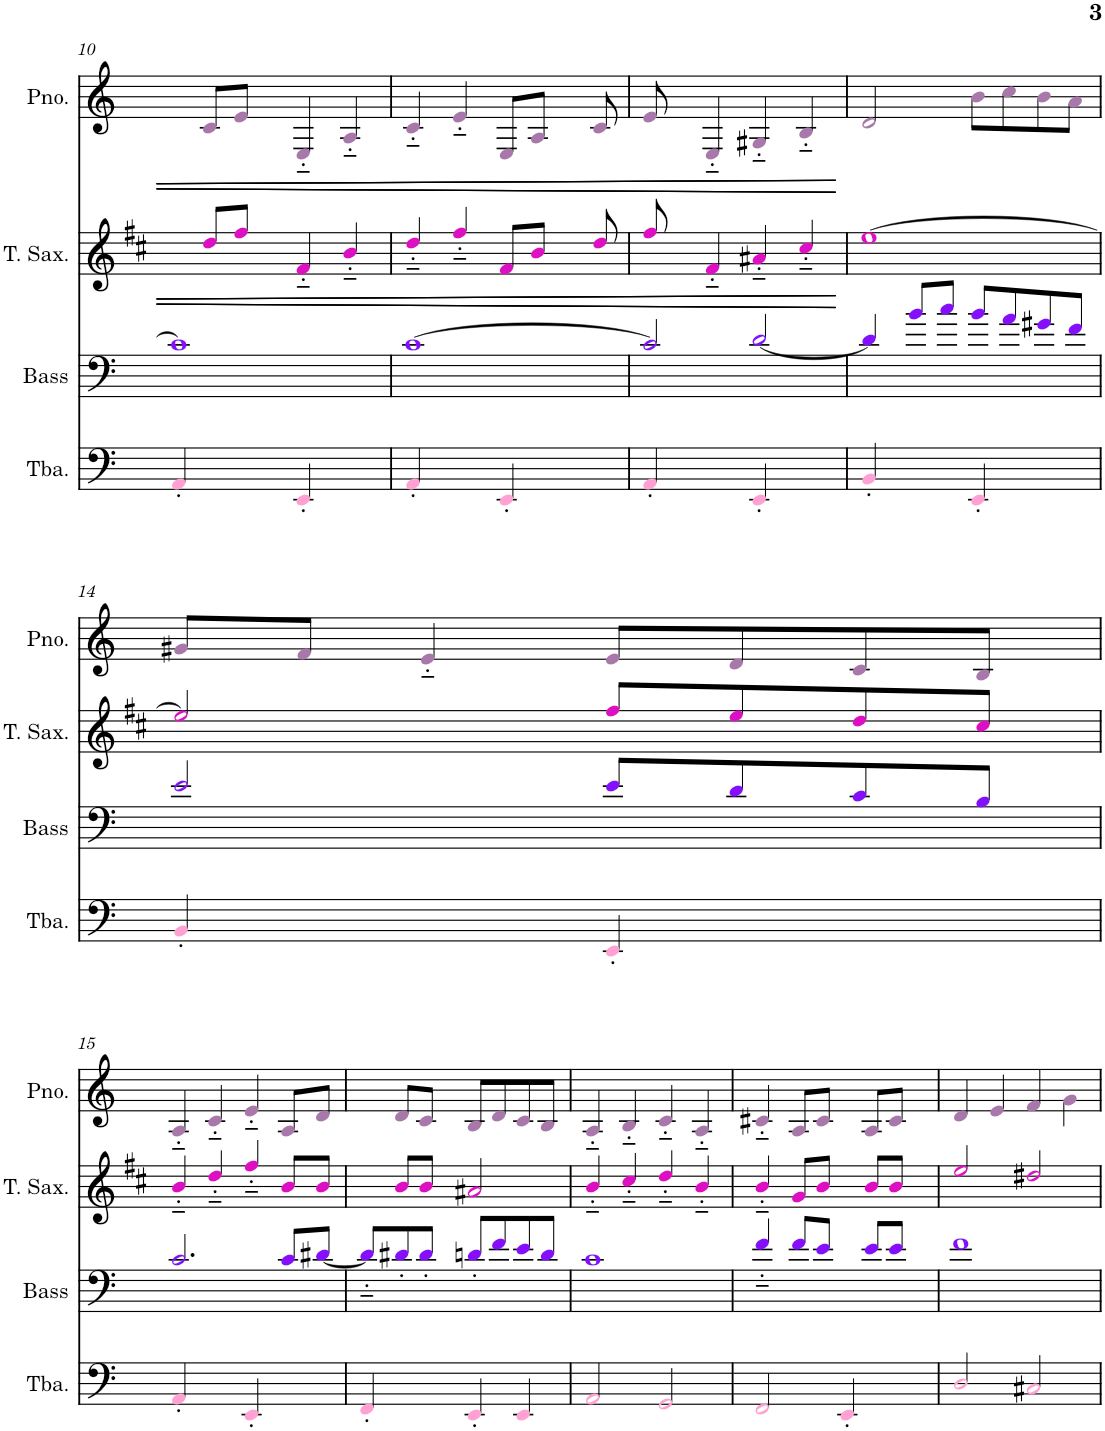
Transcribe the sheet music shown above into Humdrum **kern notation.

**kern	**kern	**kern	**kern
*part4	*part3	*part2	*part1
*staff4	*staff3	*staff2	*staff1
*I"Tuba	*I"Acoustic Bass	*I"Tenor Saxophone	*I"Piano
*I'Tba.	*I'Bass	*I'T. Sax.	*I'Pno.
!!LO:PB:g=z
*clefF4	*clefF4	*clefG2	*clefG2
*	*Trd7c12	*Trd8c14	*
*k[]	*k[]	*k[f#c#]	*k[]
*M4/4	*M4/4	*M4/4	*M4/4
=10	=10	=10	=10
4AA'i/	1cj]	8ryy	8ryy
.	.	8ddZ/L	8cV/L
4ryy	.	8ff#Z/J	8eV/J
.	.	8ryy	8ryy
4EE'i/	.	4f#'~Z/	4E'~V/
4ryy	.	4b'~Z/	4A'~V/
=11	=11	=11	=11
4AA'i/	[1cj	4dd'~Z/	4c'~V/
4ryy	.	4ff#'~Z/	4e'~V/
4EE'i/	.	8f#Z/L	8EV/L
.	.	8bZ/J	8AV/J
4ryy	.	8ryy	8ryy
.	.	8ddZ/	8cV/
=12	=12	=12	=12
4AA'i/	2cj/]	8ff#Z/	8eV/
.	.	8ryy	8ryy
4ryy	.	4f#'~Z/	4E'~V/
4EE'i/	[2dj/	4a#X'~Z/	4G#X'~V/
4ryy	.	4cc#'~Z/	4B'~V/
=13	=13	=13	=13
4BB'i/	4dj/]	[1eeZ	2dV/
4ryy	8bj/L	.	.
.	8ccj/J	.	.
4EE'i/	8bj/L	.	8bV\L
.	8aj/	.	8ccV\
4ryy	8g#Xj/	.	8bV\
.	8fj/J	.	8aV\J
!!LO:LB:g=z
=14	=14	=14	=14
4BB'i/	2ej/	2eeZ/]	8g#XV/L
.	.	.	8fV/J
4ryy	.	.	4e'~V/
4EE'i/	8ej/L	8ff#Z/L	8eV/L
.	8dj/	8eeZ/	8dV/
4ryy	8cj/	8ddZ/	8cV/
.	8Bj/J	8cc#Z/J	8BV/J
!!LO:LB:g=z
=15	=15	=15	=15
4AA'i/	2.cj/	4b'~Z/	4A'~V/
4ryy	.	4dd'~Z/	4c'~V/
4EE'i/	.	4ff#'~Z/	4e'~V/
4ryy	8cj/L	8bZ/L	8AV/L
.	[8d#Xj/J	8bZ/J	8dV/J
=16	=16	=16	=16
4FF'i/	8d#'~j/L]	8ryy	8ryy
.	8d#X'j/	8bZ/L	8dV/L
4ryy	8d#'j/J	8bZ/J	8cV/J
.	8ryy	8ryy	8ryy
4EE'i/	8dn'j/L	2a#XZ/	8BV/L
.	8fj/	.	8dV/
4EEi/	8ej/	.	8cV/
.	8dj/J	.	8BV/J
=17	=17	=17	=17
2AAi/	1cj	4b'~Z/	4A'~V/
.	.	4cc#'~Z/	4B'~V/
2GGi/	.	4dd'~Z/	4c'~V/
.	.	4b'~Z/	4A'~V/
=18	=18	=18	=18
2FFi/	4f'~j/	4b'~Z/	4c#X'~V/
.	8fj/L	8gZ/L	8AV/L
.	8ej/J	8bZ/J	8c#V/J
4EE'i/	8ryy	8ryy	8ryy
.	8ej/L	8bZ/L	8AV/L
4ryy	8ej/J	8bZ/J	8c#V/J
.	8ryy	8ryy	8ryy
=19	=19	=19	=19
2Di/	1fj	2eeZ/	4dV/
.	.	.	4eV/
2C#Xi/	.	2dd#XZ/	4fV/
.	.	.	4gV\
=	=	=	=
*-	*-	*-	*-
